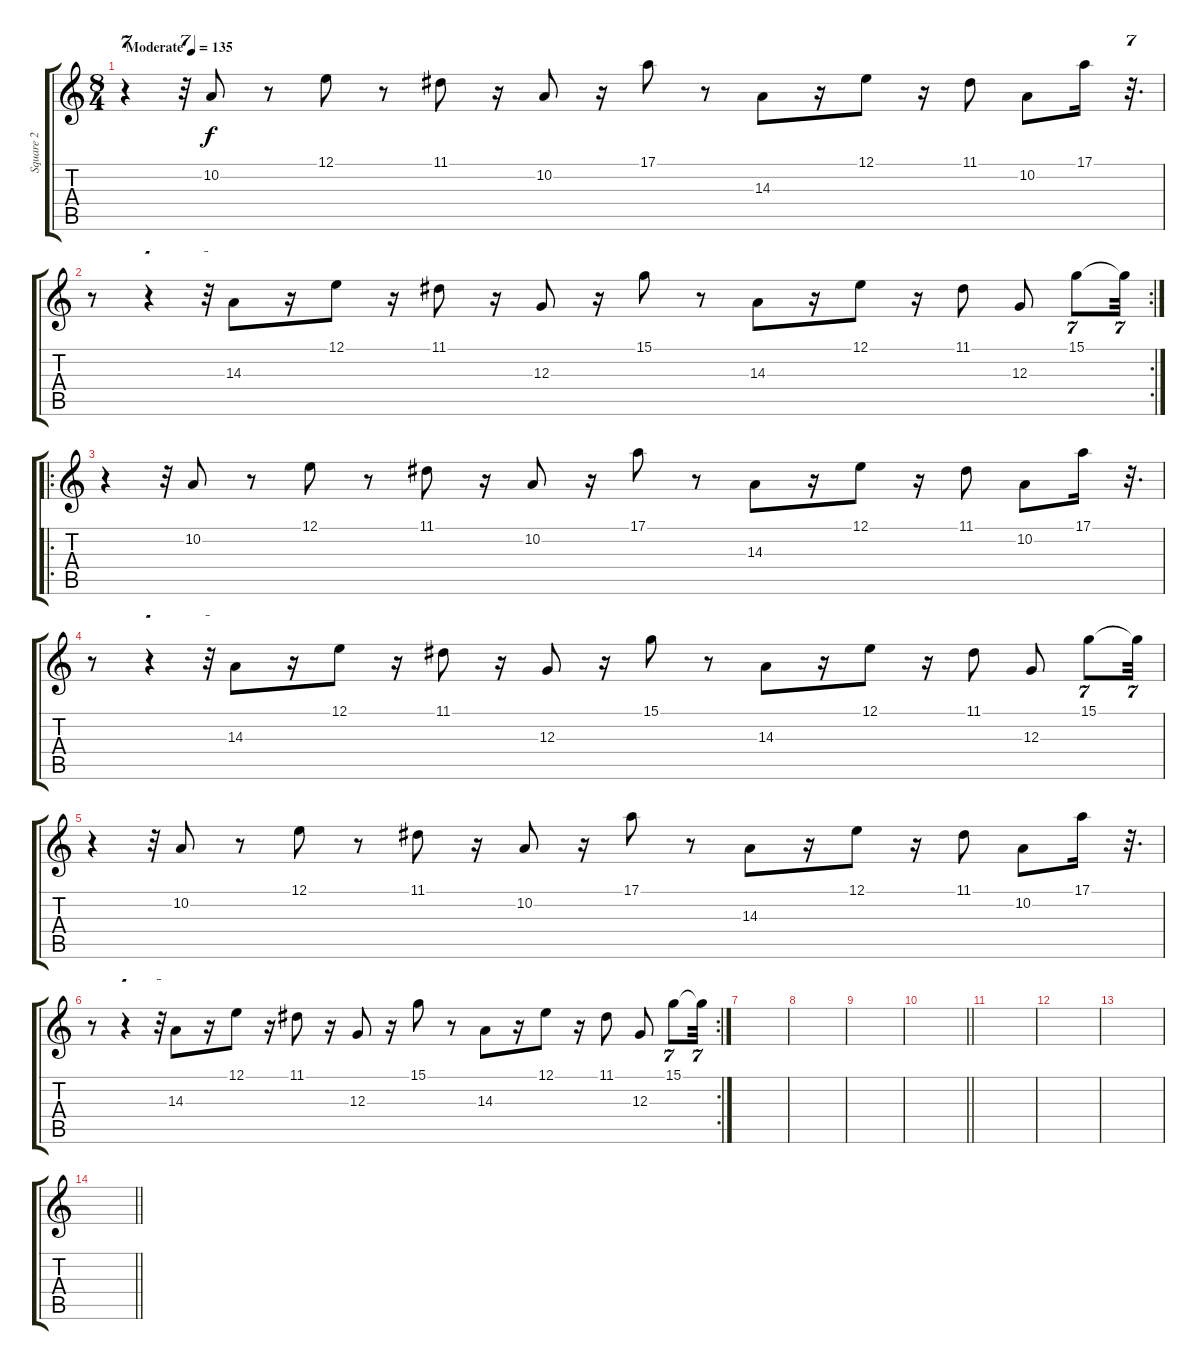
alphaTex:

\track ("Square 2" "Square 2") {instrument lead1square}
\staff {score tabs}
\tuning (E4 B3 G3 D3 A2 E2) {hide}
\ts (8 4)
\tempo (135 "Moderate")
\clef g2
\ks c
r.4{tu (7 4) dy f instrument lead1square} r.32{tu (7 4)} 10.2.8 r.8 12.1.8 r.8 11.1.8 r.16 10.2.8 r.16 17.1.8 r.8 14.3.8 r.16 12.1.8 r.16 11.1.8 10.2.8 17.1.16 r.32{d tu (7 4)} |
\rc 2
r.8 r.4{tu (7 4)} r.32{tu (7 4)} 14.3.8 r.16 12.1.8 r.16 11.1.8 r.16 12.3.8 r.16 15.1.8 r.8 14.3.8 r.16 12.1.8 r.16 11.1.8 12.3.8 15.1.8{tu (7 4)} 15.1{t}.32{tu (7 4)} |
\ro
r.4{tu (7 4)} r.32{tu (7 4)} 10.2.8 r.8 12.1.8 r.8 11.1.8 r.16 10.2.8 r.16 17.1.8 r.8 14.3.8 r.16 12.1.8 r.16 11.1.8 10.2.8 17.1.16 r.32{d tu (7 4)} |
r.8 r.4{tu (7 4)} r.32{tu (7 4)} 14.3.8 r.16 12.1.8 r.16 11.1.8 r.16 12.3.8 r.16 15.1.8 r.8 14.3.8 r.16 12.1.8 r.16 11.1.8 12.3.8 15.1.8{tu (7 4)} 15.1{t}.32{tu (7 4)} |
r.4{tu (7 4)} r.32{tu (7 4)} 10.2.8 r.8 12.1.8 r.8 11.1.8 r.16 10.2.8 r.16 17.1.8 r.8 14.3.8 r.16 12.1.8 r.16 11.1.8 10.2.8 17.1.16 r.32{d tu (7 4)} |
\rc 2
r.8 r.4{tu (7 4)} r.32{tu (7 4)} 14.3.8 r.16 12.1.8 r.16 11.1.8 r.16 12.3.8 r.16 15.1.8 r.8 14.3.8 r.16 12.1.8 r.16 11.1.8 12.3.8 15.1.8{tu (7 4)} 15.1{t}.32{tu (7 4)} |
|
|
|
\barLineRight lightlight
|
|
|
|
\barLineRight lightlight
